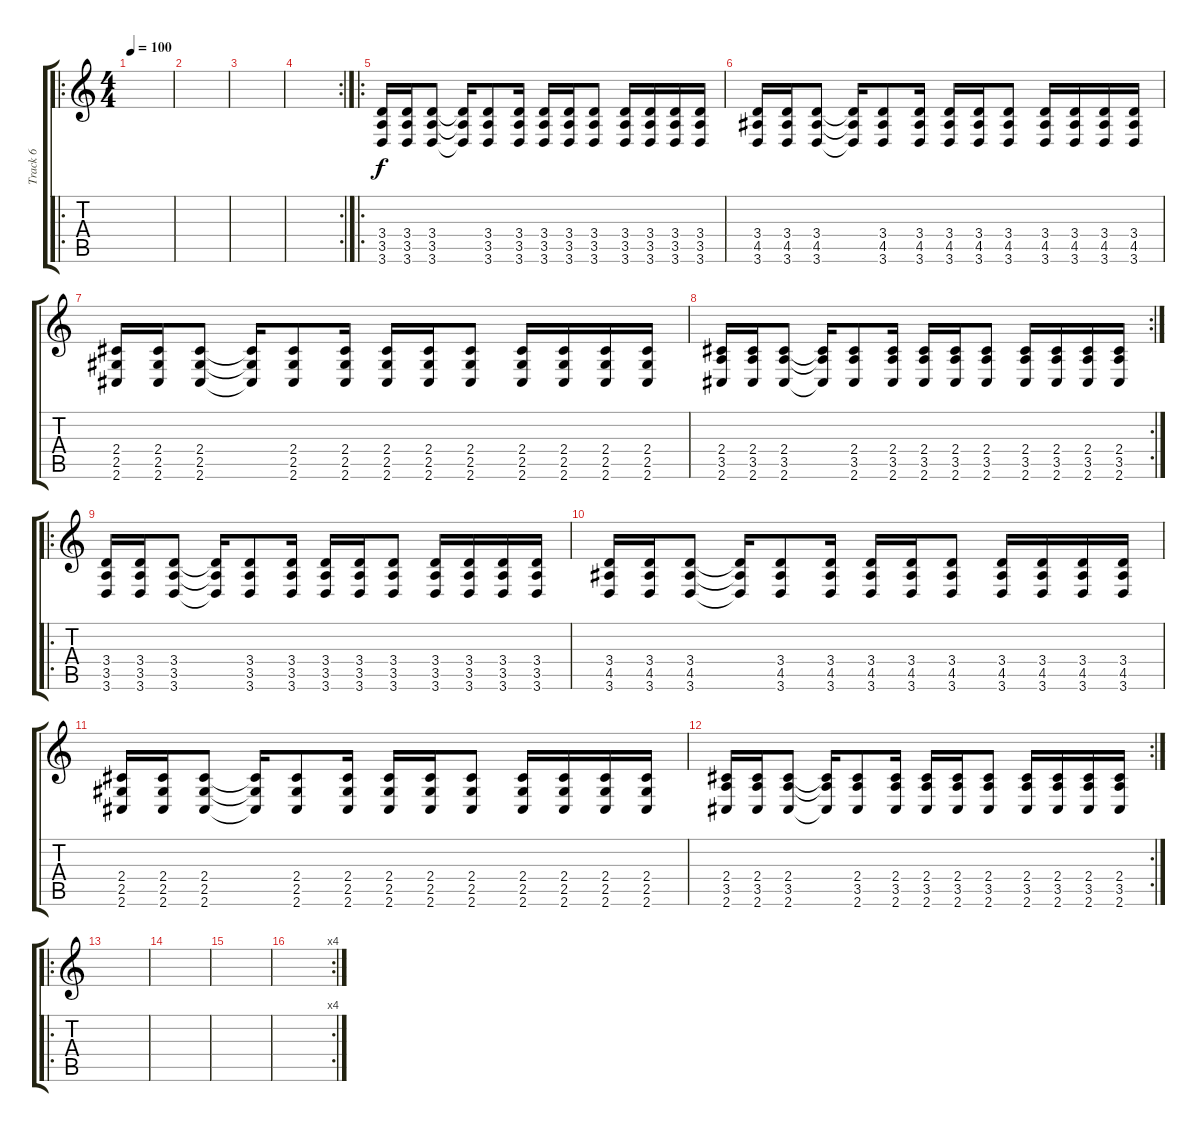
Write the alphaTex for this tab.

\track ("Track 6" "Track 6") {instrument distortionguitar}
\staff {score tabs}
\tuning (Db4 Ab3 E3 B2 Gb2 B1) {hide}
\ro
\ts (4 4)
\tempo 100
\clef g2
\ks c
|
|
|
\rc 2
|
\ro
(3.4 3.5 3.6).16 (3.4 3.5 3.6).16 (3.4 3.5 3.6).8 (3.4{t} 3.5{t} 3.6{t}).16 (3.4 3.5 3.6).8 (3.4 3.5 3.6).16 (3.4 3.5 3.6).16 (3.4 3.5 3.6).16 (3.4 3.5 3.6).8 (3.4 3.5 3.6).16 (3.4 3.5 3.6).16 (3.4 3.5 3.6).16 (3.4 3.5 3.6).16 |
(3.4 4.5 3.6).16 (3.4 4.5 3.6).16 (3.4 4.5 3.6).8 (3.4{t} 4.5{t} 3.6{t}).16 (3.4 4.5 3.6).8 (3.4 4.5 3.6).16 (3.4 4.5 3.6).16 (3.4 4.5 3.6).16 (3.4 4.5 3.6).8 (3.4 4.5 3.6).16 (3.4 4.5 3.6).16 (3.4 4.5 3.6).16 (3.4 4.5 3.6).16 |
(2.4 2.5 2.6).16 (2.4 2.5 2.6).16 (2.4 2.5 2.6).8 (2.4{t} 2.5{t} 2.6{t}).16 (2.4 2.5 2.6).8 (2.4 2.5 2.6).16 (2.4 2.5 2.6).16 (2.4 2.5 2.6).16 (2.4 2.5 2.6).8 (2.4 2.5 2.6).16 (2.4 2.5 2.6).16 (2.4 2.5 2.6).16 (2.4 2.5 2.6).16 |
\rc 2
(2.4 3.5 2.6).16 (2.4 3.5 2.6).16 (2.4 3.5 2.6).8 (2.4{t} 3.5{t} 2.6{t}).16 (2.4 3.5 2.6).8 (2.4 3.5 2.6).16 (2.4 3.5 2.6).16 (2.4 3.5 2.6).16 (2.4 3.5 2.6).8 (2.4 3.5 2.6).16 (2.4 3.5 2.6).16 (2.4 3.5 2.6).16 (2.4 3.5 2.6).16 |
\ro
(3.4 3.5 3.6).16 (3.4 3.5 3.6).16 (3.4 3.5 3.6).8 (3.4{t} 3.5{t} 3.6{t}).16 (3.4 3.5 3.6).8 (3.4 3.5 3.6).16 (3.4 3.5 3.6).16 (3.4 3.5 3.6).16 (3.4 3.5 3.6).8 (3.4 3.5 3.6).16 (3.4 3.5 3.6).16 (3.4 3.5 3.6).16 (3.4 3.5 3.6).16 |
(3.4 4.5 3.6).16 (3.4 4.5 3.6).16 (3.4 4.5 3.6).8 (3.4{t} 4.5{t} 3.6{t}).16 (3.4 4.5 3.6).8 (3.4 4.5 3.6).16 (3.4 4.5 3.6).16 (3.4 4.5 3.6).16 (3.4 4.5 3.6).8 (3.4 4.5 3.6).16 (3.4 4.5 3.6).16 (3.4 4.5 3.6).16 (3.4 4.5 3.6).16 |
(2.4 2.5 2.6).16 (2.4 2.5 2.6).16 (2.4 2.5 2.6).8 (2.4{t} 2.5{t} 2.6{t}).16 (2.4 2.5 2.6).8 (2.4 2.5 2.6).16 (2.4 2.5 2.6).16 (2.4 2.5 2.6).16 (2.4 2.5 2.6).8 (2.4 2.5 2.6).16 (2.4 2.5 2.6).16 (2.4 2.5 2.6).16 (2.4 2.5 2.6).16 |
\rc 2
(2.4 3.5 2.6).16 (2.4 3.5 2.6).16 (2.4 3.5 2.6).8 (2.4{t} 3.5{t} 2.6{t}).16 (2.4 3.5 2.6).8 (2.4 3.5 2.6).16 (2.4 3.5 2.6).16 (2.4 3.5 2.6).16 (2.4 3.5 2.6).8 (2.4 3.5 2.6).16 (2.4 3.5 2.6).16 (2.4 3.5 2.6).16 (2.4 3.5 2.6).16 |
\ro
|
|
|
\rc 4
